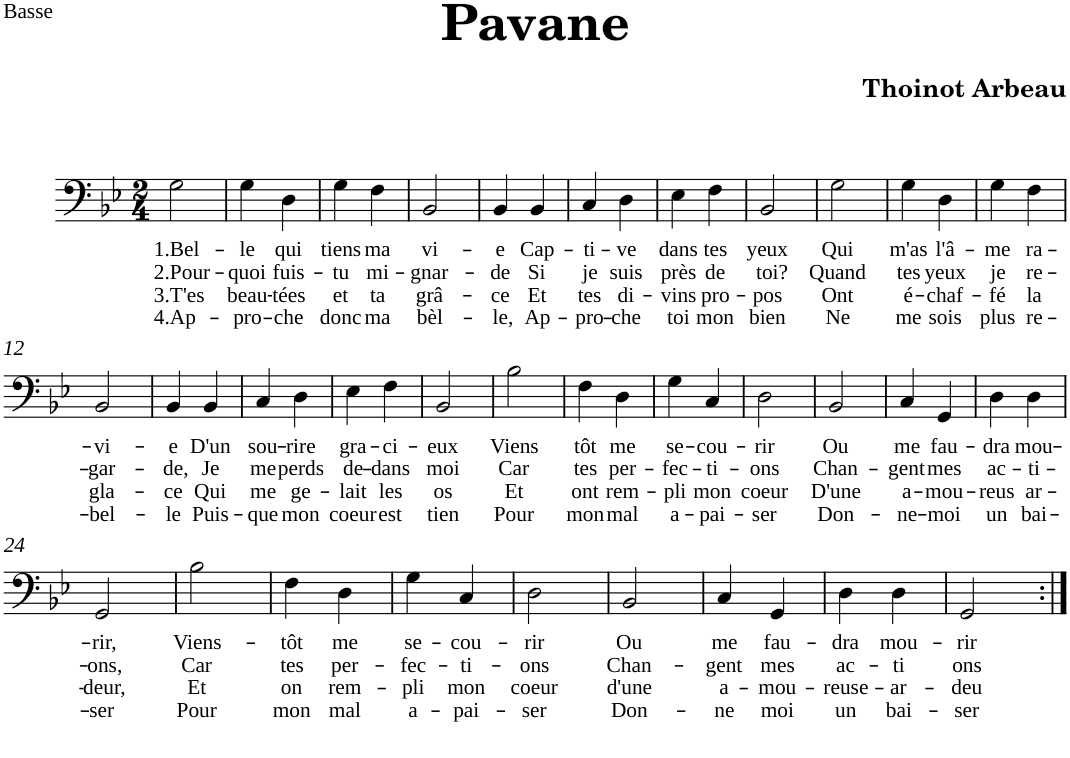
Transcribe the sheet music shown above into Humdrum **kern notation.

**kern	**text	**text	**text	**text
*part1	*part1	*part1	*part1	*part1
*staff1	*staff1	*staff1	*staff1	*staff1
*I"Basse	*	*	*	*
*I'B	*	*	*	*
*clefF4	*	*	*	*
*k[b-e-]	*	*	*	*
*g:	*	*	*	*
*M2/4	*	*	*	*
=1	=1	=1	=1	=1
!	!LO:LY:b	!LO:LY:b	!LO:LY:b	!LO:LY:b
2G\	1.Bel-	2.Pour-	3.T'es	4.Ap-
=2	=2	=2	=2	=2
!	!LO:LY:b	!LO:LY:b	!LO:LY:b	!LO:LY:b
4G\	-le	-quoi	beau-	-pro-
!	!LO:LY:b	!LO:LY:b	!LO:LY:b	!LO:LY:b
4D\	qui	fuis-	-tées	-che
=3	=3	=3	=3	=3
!	!LO:LY:b	!LO:LY:b	!LO:LY:b	!LO:LY:b
4G\	tiens	-tu	et	donc
!	!LO:LY:b	!LO:LY:b	!LO:LY:b	!LO:LY:b
4F\	ma	mi-	ta	ma
=4	=4	=4	=4	=4
!	!LO:LY:b	!LO:LY:b	!LO:LY:b	!LO:LY:b
2BB-/	vi-	-gnar-	grâ-	bèl-
=5	=5	=5	=5	=5
!	!LO:LY:b	!LO:LY:b	!LO:LY:b	!LO:LY:b
4BB-/	-e	-de	-ce	-le,
!	!LO:LY:b	!LO:LY:b	!LO:LY:b	!LO:LY:b
4BB-/	Cap-	Si	Et	Ap-
=6	=6	=6	=6	=6
!	!LO:LY:b	!LO:LY:b	!LO:LY:b	!LO:LY:b
4C/	-ti-	je	tes	-pro-
!	!LO:LY:b	!LO:LY:b	!LO:LY:b	!LO:LY:b
4D\	-ve	suis	di-	-che
=7	=7	=7	=7	=7
!	!LO:LY:b	!LO:LY:b	!LO:LY:b	!LO:LY:b
4E-\	dans	près	-vins	toi
!	!LO:LY:b	!LO:LY:b	!LO:LY:b	!LO:LY:b
4F\	tes	de	pro-	mon
=8	=8	=8	=8	=8
!	!LO:LY:b	!LO:LY:b	!LO:LY:b	!LO:LY:b
2BB-/	yeux	toi?	-pos	bien
=9	=9	=9	=9	=9
!	!LO:LY:b	!LO:LY:b	!LO:LY:b	!LO:LY:b
2G\	Qui	Quand	Ont	Ne
=10	=10	=10	=10	=10
!	!LO:LY:b	!LO:LY:b	!LO:LY:b	!LO:LY:b
4G\	m'as	tes	é-	me
!	!LO:LY:b	!LO:LY:b	!LO:LY:b	!LO:LY:b
4D\	l'â-	yeux	-chaf-	sois
=11	=11	=11	=11	=11
!	!LO:LY:b	!LO:LY:b	!LO:LY:b	!LO:LY:b
4G\	-me	je	-fé	plus
!	!LO:LY:b	!LO:LY:b	!LO:LY:b	!LO:LY:b
4F\	ra-	re-	la	re-
!!LO:LB:g=z
=12	=12	=12	=12	=12
!	!LO:LY:b	!LO:LY:b	!LO:LY:b	!LO:LY:b
2BB-/	-vi-	-gar-	gla-	-bel-
=13	=13	=13	=13	=13
!	!LO:LY:b	!LO:LY:b	!LO:LY:b	!LO:LY:b
4BB-/	-e	-de,	-ce	-le
!	!LO:LY:b	!LO:LY:b	!LO:LY:b	!LO:LY:b
4BB-/	D'un	Je	Qui	Puis-
=14	=14	=14	=14	=14
!	!LO:LY:b	!LO:LY:b	!LO:LY:b	!LO:LY:b
4C/	sou-	me	me	-que
!	!LO:LY:b	!LO:LY:b	!LO:LY:b	!LO:LY:b
4D\	-rire	perds	ge-	mon
=15	=15	=15	=15	=15
!	!LO:LY:b	!LO:LY:b	!LO:LY:b	!LO:LY:b
4E-\	gra-	de-	-lait	coeur
!	!LO:LY:b	!LO:LY:b	!LO:LY:b	!LO:LY:b
4F\	-ci-	-dans	les	est
=16	=16	=16	=16	=16
!	!LO:LY:b	!LO:LY:b	!LO:LY:b	!LO:LY:b
2BB-/	-eux	moi	os	tien
=17	=17	=17	=17	=17
!	!LO:LY:b	!LO:LY:b	!LO:LY:b	!LO:LY:b
2B-\	Viens	Car	Et	Pour
=18	=18	=18	=18	=18
!	!LO:LY:b	!LO:LY:b	!LO:LY:b	!LO:LY:b
4F\	tôt	tes	ont	mon
!	!LO:LY:b	!LO:LY:b	!LO:LY:b	!LO:LY:b
4D\	me	per-	rem-	mal
=19	=19	=19	=19	=19
!	!LO:LY:b	!LO:LY:b	!LO:LY:b	!LO:LY:b
4G\	se-	-fec-	-pli	a-
!	!LO:LY:b	!LO:LY:b	!LO:LY:b	!LO:LY:b
4C/	-cou-	-ti-	mon	-pai-
=20	=20	=20	=20	=20
!	!LO:LY:b	!LO:LY:b	!LO:LY:b	!LO:LY:b
2D\	-rir	-ons	coeur	-ser
=21	=21	=21	=21	=21
!	!LO:LY:b	!LO:LY:b	!LO:LY:b	!LO:LY:b
2BB-/	Ou	Chan-	D'une	Don-
=22	=22	=22	=22	=22
!	!LO:LY:b	!LO:LY:b	!LO:LY:b	!LO:LY:b
4C/	me	gent	a-	ne-
!	!LO:LY:b	!LO:LY:b	!LO:LY:b	!LO:LY:b
4GG/	fau-	mes	-mou-	-moi
=23	=23	=23	=23	=23
!	!LO:LY:b	!LO:LY:b	!LO:LY:b	!LO:LY:b
4D\	-dra	ac-	-reus	un
!	!LO:LY:b	!LO:LY:b	!LO:LY:b	!LO:LY:b
4D\	mou-	-ti-	ar-	bai-
!!LO:LB:g=z
=24	=24	=24	=24	=24
!	!LO:LY:b	!LO:LY:b	!LO:LY:b	!LO:LY:b
2GG/	-rir,	-ons,	-deur,	-ser
=25	=25	=25	=25	=25
!	!LO:LY:b	!LO:LY:b	!LO:LY:b	!LO:LY:b
2B-\	Viens-	Car	Et	Pour
=26	=26	=26	=26	=26
!	!LO:LY:b	!LO:LY:b	!LO:LY:b	!LO:LY:b
4F\	-tôt	tes	on	mon
!	!LO:LY:b	!LO:LY:b	!LO:LY:b	!LO:LY:b
4D\	me	per-	rem-	mal
=27	=27	=27	=27	=27
!	!LO:LY:b	!LO:LY:b	!LO:LY:b	!LO:LY:b
4G\	se-	-fec-	-pli	a-
!	!LO:LY:b	!LO:LY:b	!LO:LY:b	!LO:LY:b
4C/	-cou-	-ti-	mon	-pai-
=28	=28	=28	=28	=28
!	!LO:LY:b	!LO:LY:b	!LO:LY:b	!LO:LY:b
2D\	-rir	-ons	coeur	-ser
=29	=29	=29	=29	=29
!	!LO:LY:b	!LO:LY:b	!LO:LY:b	!LO:LY:b
2BB-/	Ou	Chan-	d'une	Don-
=30	=30	=30	=30	=30
!	!LO:LY:b	!LO:LY:b	!LO:LY:b	!LO:LY:b
4C/	me	-gent	a-	-ne
!	!LO:LY:b	!LO:LY:b	!LO:LY:b	!LO:LY:b
4GG/	fau-	mes	-mou-	moi
=31	=31	=31	=31	=31
!	!LO:LY:b	!LO:LY:b	!LO:LY:b	!LO:LY:b
4D\	-dra	ac-	-reuse-	un
!	!LO:LY:b	!LO:LY:b	!LO:LY:b	!LO:LY:b
4D\	mou-	-ti	-ar-	bai-
=32	=32	=32	=32	=32
!	!LO:LY:b	!LO:LY:b	!LO:LY:b	!LO:LY:b
2GG/	-rir	ons	-deu	-ser
=:|!	=:|!	=:|!	=:|!	=:|!
*-	*-	*-	*-	*-
